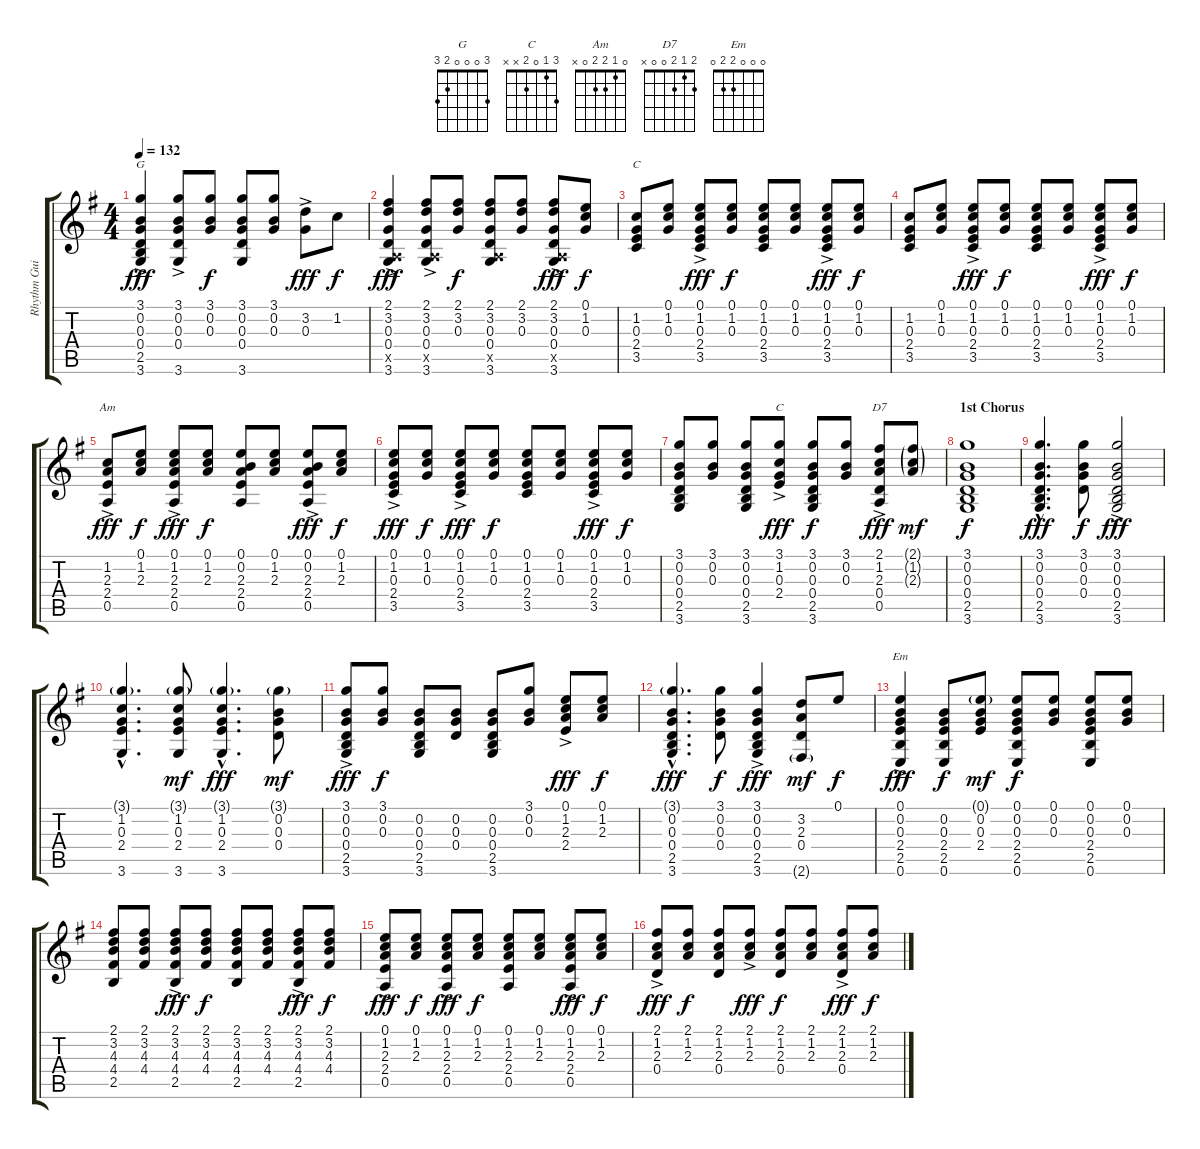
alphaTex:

\track ("Rhythm Guitar" "Rhythm Gui") {instrument acousticguitarnylon}
\staff {score tabs}
\tuning (E4 B3 G3 D3 A2 E2) {hide}
\chord ("G" 3 0 0 0 2 3)
\chord ("C" 0 1 0 2 3 x)
\chord ("Am" 0 1 2 2 0 x)
\chord ("C" 3 1 0 2 x x)
\chord ("D7" 2 1 2 0 0 x)
\chord ("Em" 0 0 0 2 2 0)
\ts (4 4)
\tempo 132
\clef g2
\ks g
(3.1{ac} 0.2 0.3 0.4 2.5 3.6).4{ch "G" dy fff} (3.1{ac} 0.2 0.3 0.4 3.6).8 (3.1 0.2 0.3).8{dy f} (3.1 0.2 0.3 0.4 3.6).8 (3.1 0.2 0.3).8 (3.2{ac} 0.3).8{dy fff} 1.2.8{dy f} |
(2.1{ac} 3.2 0.3 0.4 0.5{x} 3.6).4{dy fff} (2.1{ac} 3.2 0.3 0.4 0.5{x} 3.6).8 (2.1 3.2 0.3).8{dy f} (2.1 3.2 0.3 0.4 0.5{x} 3.6).8 (2.1 3.2 0.3).8 (2.1{ac} 3.2 0.3 0.4 0.5{x} 3.6).8{dy fff} (0.1 1.2 0.3).8{dy f} |
(1.2 0.3 2.4 3.5).8{ch "C"} (0.1 1.2 0.3).8 (0.1{ac} 1.2 0.3 2.4 3.5).8{dy fff} (0.1 1.2 0.3).8{dy f} (0.1 1.2 0.3 2.4 3.5).8 (0.1 1.2 0.3).8 (0.1{ac} 1.2 0.3 2.4 3.5).8{dy fff} (0.1 1.2 0.3).8{dy f} |
(1.2 0.3 2.4 3.5).8 (0.1 1.2 0.3).8 (0.1{ac} 1.2 0.3 2.4 3.5).8{dy fff} (0.1 1.2 0.3).8{dy f} (0.1 1.2 0.3 2.4 3.5).8 (0.1 1.2 0.3).8 (0.1{ac} 1.2 0.3 2.4 3.5).8{dy fff} (0.1 1.2 0.3).8{dy f} |
(1.2{ac} 2.3 2.4 0.5).8{ch "Am" dy fff} (0.1 1.2 2.3).8{dy f} (0.1 1.2{ac} 2.3 2.4 0.5).8{dy fff} (0.1 1.2 2.3).8{dy f} (0.1 0.2 2.3 2.4 0.5).8 (0.1 1.2 2.3).8 (0.1{ac} 0.2 2.3 2.4 0.5).8{dy fff} (0.1 1.2 2.3).8{dy f} |
(0.1{ac} 1.2 0.3 2.4 3.5).8{dy fff} (0.1 1.2 0.3).8{dy f} (0.1{ac} 1.2 0.3 2.4 3.5).8{dy fff} (0.1 1.2 0.3).8{dy f} (0.1 1.2 0.3 2.4 3.5).8 (0.1 1.2 0.3).8 (0.1{ac} 1.2 0.3 2.4 3.5).8{dy fff} (0.1 1.2 0.3).8{dy f} |
(3.1 0.2 0.3 0.4 2.5 3.6).8 (3.1 0.2 0.3).8 (3.1 0.2 0.3 0.4 2.5 3.6).8 (3.1 1.2 0.3 2.4{ac}).8{ch "C" dy fff} (3.1 0.2 0.3 0.4 2.5 3.6).8{dy f} (3.1 0.2 0.3).8 (2.1 1.2{ac} 2.3 0.4 0.5).8{ch "D7" dy fff} (2.1{g} 1.2{g} 2.3{g}).8{dy mf} |
\section ("" "1st Chorus")
(3.1 0.2 0.3 0.4 2.5 3.6).1{dy f} |
(3.1{hac} 0.2{hac} 0.3{hac} 0.4{hac} 2.5{hac} 3.6{hac}).4{d dy fff} (3.1 0.2 0.3 0.4).8{dy f} (3.1{ac} 0.2 0.3 0.4 2.5 3.6).2{dy fff} |
(3.1{g hac} 1.2{hac} 0.3{hac} 2.4{hac} 3.6{hac}).4{d} (3.1{g} 1.2 0.3 2.4 3.6).8{dy mf} (3.1{g hac} 1.2{hac} 0.3{hac} 2.4{hac} 3.6{hac}).4{d dy fff} (3.1{g} 0.2 0.3 0.4).8{dy mf} |
(3.1{ac} 0.2 0.3 0.4 2.5 3.6).8{dy fff} (3.1 0.2 0.3).8{dy f} (0.2 0.3 0.4 2.5 3.6).8 (0.2 0.3 0.4).8 (0.2 0.3 0.4 2.5 3.6).8 (3.1 0.2 0.3).8 (0.1{ac} 1.2 2.3 2.4).8{dy fff} (0.1 1.2 2.3).8{dy f} |
(3.1{g hac} 0.2{hac} 0.3{hac} 0.4{hac} 2.5{hac} 3.6{hac}).4{d dy fff} (3.1 0.2 0.3 0.4).8{dy f} (3.1{ac} 0.2 0.3 0.4 2.5 3.6).4{dy fff} (3.2 2.3 0.4 2.6{g}).8{dy mf} 0.1.8{dy f} |
(0.1{ac} 0.2 0.3 2.4 2.5 0.6).4{ch "Em" dy fff} (0.2 0.3 2.4 2.5 0.6).8{dy f} (0.1{g} 0.2 0.3 2.4).8{dy mf} (0.1 0.2 0.3 2.4 2.5 0.6).8{dy f} (0.1 0.2 0.3).8 (0.1 0.2 0.3 2.4 2.5 0.6).8 (0.1 0.2 0.3).8 |
(2.1 3.2 4.3 4.4 2.5).8 (2.1 3.2 4.3 4.4).8 (2.1{ac} 3.2 4.3 4.4 2.5).8{dy fff} (2.1 3.2 4.3 4.4).8{dy f} (2.1 3.2 4.3 4.4 2.5).8 (2.1 3.2 4.3 4.4).8 (2.1{ac} 3.2 4.3 4.4 2.5).8{dy fff} (2.1 3.2 4.3 4.4).8{dy f} |
(0.1{ac} 1.2 2.3 2.4 0.5).8{dy fff} (0.1 1.2 2.3).8{dy f} (0.1{ac} 1.2 2.3 2.4 0.5).8{dy fff} (0.1 1.2 2.3).8{dy f} (0.1 1.2 2.3 2.4 0.5).8 (0.1 1.2 2.3).8 (0.1{ac} 1.2 2.3 2.4 0.5).8{dy fff} (0.1 1.2 2.3).8{dy f} |
(2.1{ac} 1.2 2.3 0.4).8{dy fff} (2.1 1.2 2.3).8{dy f} (2.1 1.2 2.3 0.4).8 (2.1{ac} 1.2 2.3).8{dy fff} (2.1 1.2 2.3 0.4).8{dy f} (2.1 1.2 2.3).8 (2.1{ac} 1.2 2.3 0.4).8{dy fff} (2.1 1.2 2.3).8{dy f}
